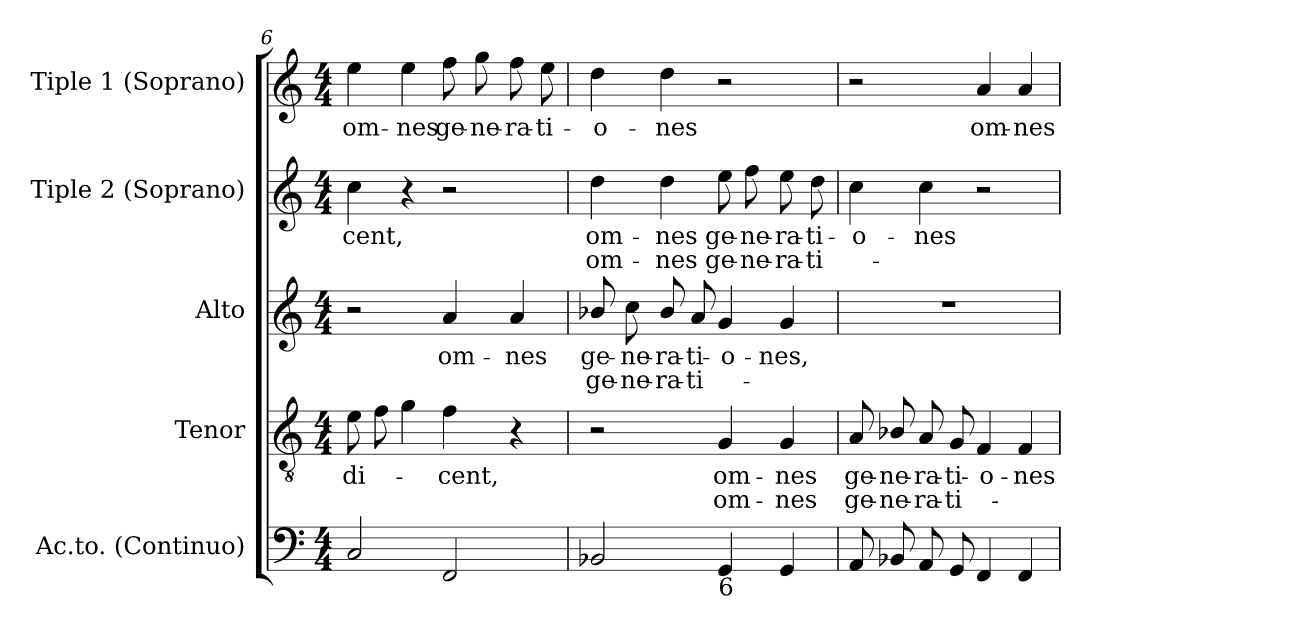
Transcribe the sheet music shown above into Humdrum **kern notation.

**kern	**kern	**text	**text	**kern	**text	**text	**kern	**text	**text	**kern	**text
*part5	*part4	*part4	*part4	*part3	*part3	*part3	*part2	*part2	*part2	*part1	*part1
*staff5	*staff4	*staff4	*staff4	*staff3	*staff3	*staff3	*staff2	*staff2	*staff2	*staff1	*staff1
*I"Ac.to. (Continuo)	*I"Tenor	*	*	*I"Alto	*	*	*I"Tiple 2 (Soprano)	*	*	*I"Tiple 1 (Soprano)	*
*I'Cont.	*I'T.	*	*	*I'A.	*	*	*I'S.	*	*	*I'S.	*
*clefF4	*clefGv2	*	*	*clefG2	*	*	*clefG2	*	*	*clefG2	*
*	*ITrd7c12	*	*	*	*	*	*	*	*	*	*
*k[]	*k[]	*	*	*k[]	*	*	*k[]	*	*	*k[]	*
*C:	*C:	*	*	*C:	*	*	*C:	*	*	*C:	*
*M4/4	*M4/4	*	*	*M4/4	*	*	*M4/4	*	*	*M4/4	*
=6	=6	=6	=6	=6	=6	=6	=6	=6	=6	=6	=6
!	!	!LO:LY:b:color=#000000	!	!	!	!	!	!	!	!	!
!	!	!	!	!	!	!	!	!LO:LY:b:color=#000000	!	!	!
!	!	!	!	!	!	!	!	!	!	!	!LO:LY:b:color=#000000
2Ci/	8Ei\	di-	.	2r	.	.	4cci\	-cent,	.	4eei\	om-
.	8Fi\	.	.	.	.	.	.	.	.	.	.
!	!	!	!	!	!	!	!	!	!	!	!LO:LY:b:color=#000000
.	4Gi\	.	.	.	.	.	4r	.	.	4eei\	-nes
!	!	!LO:LY:b:color=#000000	!	!	!	!	!	!	!	!	!
!	!	!	!	!	!LO:LY:b:color=#000000	!	!	!	!	!	!
!	!	!	!	!	!	!	!	!	!	!	!LO:LY:b:color=#000000
2FFi/	4Fi\	-cent,	.	4ai/	om-	.	2r	.	.	8ffi\	ge-
!	!	!	!	!	!	!	!	!	!	!	!LO:LY:b:color=#000000
.	.	.	.	.	.	.	.	.	.	8ggi\	-ne-
!	!	!	!	!	!LO:LY:b:color=#000000	!	!	!	!	!	!
!	!	!	!	!	!	!	!	!	!	!	!LO:LY:b:color=#000000
.	4r	.	.	4ai/	-nes	.	.	.	.	8ffi\	-ra-
!	!	!	!	!	!	!	!	!	!	!	!LO:LY:b:color=#000000
.	.	.	.	.	.	.	.	.	.	8eei\	-ti-
!!LO:PB:g=z
=7	=7	=7	=7	=7	=7	=7	=7	=7	=7	=7	=7
!	!	!	!	!	!LO:LY:b:color=#000000	!LO:LY:b:color=#000000	!	!	!	!	!
!	!	!	!	!	!	!	!	!LO:LY:b:color=#000000	!LO:LY:b:color=#000000	!	!
!	!	!	!	!	!	!	!	!	!	!	!LO:LY:b:color=#000000
2BB-Xi/	2r	.	.	8b-Xi/	ge-	-ge-	4ddi\	om-	-om-	4ddi\	-o-
!	!	!	!	!	!LO:LY:b:color=#000000	!LO:LY:b:color=#000000	!	!	!	!	!
.	.	.	.	8cci\	-ne-	-ne-	.	.	.	.	.
!	!	!	!	!	!LO:LY:b:color=#000000	!LO:LY:b:color=#000000	!	!	!	!	!
!	!	!	!	!	!	!	!	!LO:LY:b:color=#000000	!LO:LY:b:color=#000000	!	!
!	!	!	!	!	!	!	!	!	!	!	!LO:LY:b:color=#000000
.	.	.	.	8b-i/	-ra-	-ra-	4ddi\	-nes	nes	4ddi\	-nes
!	!	!	!	!	!LO:LY:b:color=#000000	!LO:LY:b:color=#000000	!	!	!	!	!
.	.	.	.	8ai/	-ti-	-ti-	.	.	.	.	.
!	!	!LO:LY:b:color=#000000	!LO:LY:b:color=#000000	!	!	!	!	!	!	!	!
!	!	!	!	!	!LO:LY:b:color=#000000	!	!	!	!	!	!
!LO:TX:b:t=6	!	!	!	!	!	!	!	!	!	!	!
!	!	!	!	!	!	!	!	!LO:LY:b:color=#000000	!LO:LY:b:color=#000000	!	!
4GGi/	4GGi/	om-	-om-	4gi/	-o-	.	8eei\	ge-	-ge-	2r	.
!	!	!	!	!	!	!	!	!LO:LY:b:color=#000000	!LO:LY:b:color=#000000	!	!
.	.	.	.	.	.	.	8ffi\	-ne-	-ne-	.	.
!	!	!LO:LY:b:color=#000000	!LO:LY:b:color=#000000	!	!	!	!	!	!	!	!
!	!	!	!	!	!LO:LY:b:color=#000000	!	!	!	!	!	!
!	!	!	!	!	!	!	!	!LO:LY:b:color=#000000	!LO:LY:b:color=#000000	!	!
4GGi/	4GGi/	-nes	nes	4gi/	-nes,	.	8eei\	-ra-	-ra-	.	.
!	!	!	!	!	!	!	!	!LO:LY:b:color=#000000	!LO:LY:b:color=#000000	!	!
.	.	.	.	.	.	.	8ddi\	-ti-	-ti-	.	.
=8	=8	=8	=8	=8	=8	=8	=8	=8	=8	=8	=8
!	!	!LO:LY:b:color=#000000	!LO:LY:b:color=#000000	!	!	!	!	!	!	!	!
!	!	!	!	!	!	!	!	!LO:LY:b:color=#000000	!	!	!
8AAi/	8AAi/	ge-	-ge-	1r	.	.	4cci\	-o-	.	2r	.
!	!	!LO:LY:b:color=#000000	!LO:LY:b:color=#000000	!	!	!	!	!	!	!	!
8BB-Xi/	8BB-Xi/	-ne-	-ne-	.	.	.	.	.	.	.	.
!	!	!LO:LY:b:color=#000000	!LO:LY:b:color=#000000	!	!	!	!	!	!	!	!
!	!	!	!	!	!	!	!	!LO:LY:b:color=#000000	!	!	!
8AAi/	8AAi/	-ra-	-ra-	.	.	.	4cci\	-nes	.	.	.
!	!	!LO:LY:b:color=#000000	!LO:LY:b:color=#000000	!	!	!	!	!	!	!	!
8GGi/	8GGi/	-ti-	-ti-	.	.	.	.	.	.	.	.
!	!	!LO:LY:b:color=#000000	!	!	!	!	!	!	!	!	!
!	!	!	!	!	!	!	!	!	!	!	!LO:LY:b:color=#000000
4FFi/	4FFi/	-o-	.	.	.	.	2r	.	.	4ai/	om-
!	!	!LO:LY:b:color=#000000	!	!	!	!	!	!	!	!	!
!	!	!	!	!	!	!	!	!	!	!	!LO:LY:b:color=#000000
4FFi/	4FFi/	-nes	.	.	.	.	.	.	.	4ai/	-nes
=	=	=	=	=	=	=	=	=	=	=	=
*-	*-	*-	*-	*-	*-	*-	*-	*-	*-	*-	*-
